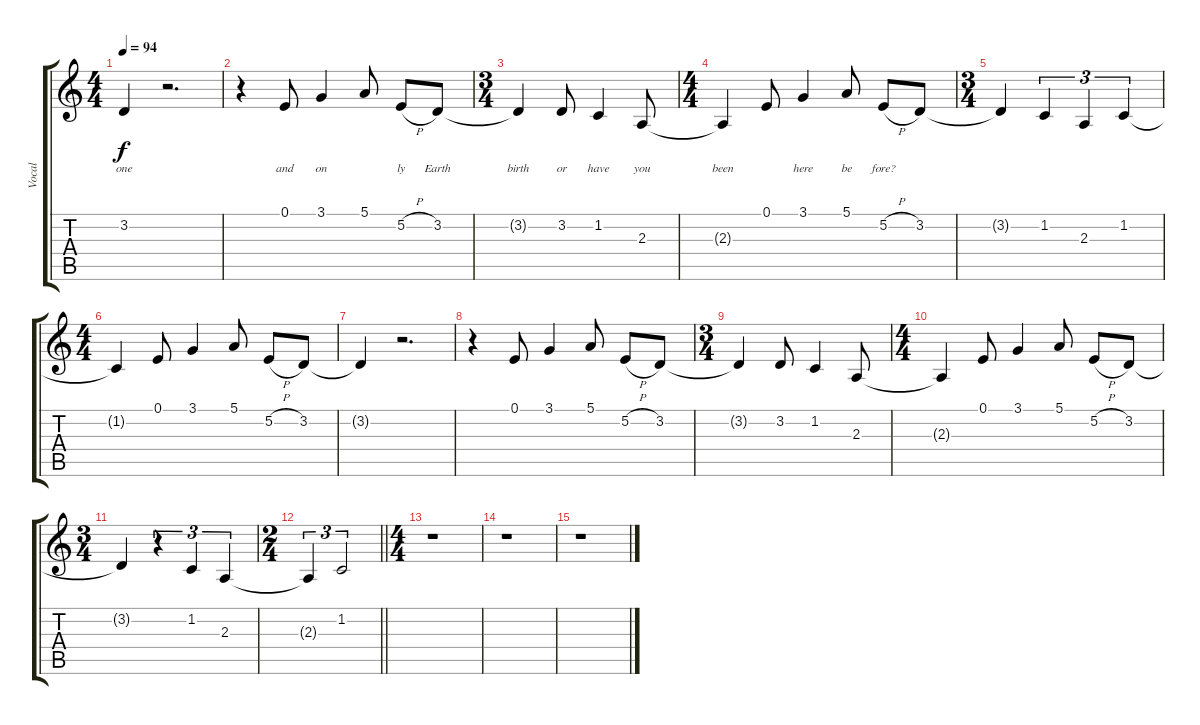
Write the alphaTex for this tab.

\track ("Vocal" "Vocal") {instrument acousticgrandpiano}
\staff {score tabs}
\tuning (E4 B3 G3 D3 A2 E2) {hide}
\ts (4 4)
\tempo 94
\clef g2
\ks c
3.2.4{lyrics (0 "one") lyrics (1 "") lyrics (2 "") lyrics (3 "") lyrics (4 "") dy f} r.2{d} |
r.4 0.1.8{lyrics (0 "and") lyrics (1 "") lyrics (2 "") lyrics (3 "") lyrics (4 "")} 3.1.4{lyrics (0 "on") lyrics (1 "") lyrics (2 "") lyrics (3 "") lyrics (4 "")} 5.1.8{lyrics (0 "") lyrics (1 "") lyrics (2 "") lyrics (3 "") lyrics (4 "")} 5.2{h}.8{lyrics (0 "ly") lyrics (1 "") lyrics (2 "") lyrics (3 "") lyrics (4 "")} 3.2.8{lyrics (0 "Earth") lyrics (1 "") lyrics (2 "") lyrics (3 "") lyrics (4 "")} |
\ts (3 4)
3.2{t}.4{lyrics (0 "birth") lyrics (1 "") lyrics (2 "") lyrics (3 "") lyrics (4 "")} 3.2.8{lyrics (0 "or") lyrics (1 "") lyrics (2 "") lyrics (3 "") lyrics (4 "")} 1.2.4{lyrics (0 "have") lyrics (1 "") lyrics (2 "") lyrics (3 "") lyrics (4 "")} 2.3.8{lyrics (0 "you") lyrics (1 "") lyrics (2 "") lyrics (3 "") lyrics (4 "")} |
\ts (4 4)
2.3{t}.4{lyrics (0 "been") lyrics (1 "") lyrics (2 "") lyrics (3 "") lyrics (4 "")} 0.1.8{lyrics (0 "") lyrics (1 "") lyrics (2 "") lyrics (3 "") lyrics (4 "")} 3.1.4{lyrics (0 "here") lyrics (1 "") lyrics (2 "") lyrics (3 "") lyrics (4 "")} 5.1.8{lyrics (0 "be") lyrics (1 "") lyrics (2 "") lyrics (3 "") lyrics (4 "")} 5.2{h}.8{lyrics (0 "fore?") lyrics (1 "") lyrics (2 "") lyrics (3 "") lyrics (4 "")} 3.2.8 |
\ts (3 4)
3.2{t}.4 1.2.4{tu (3 2)} 2.3.4{tu (3 2)} 1.2.4{tu (3 2)} |
\ts (4 4)
1.2{t}.4 0.1.8 3.1.4 5.1.8 5.2{h}.8 3.2.8 |
3.2{t}.4 r.2{d} |
r.4 0.1.8 3.1.4 5.1.8 5.2{h}.8 3.2.8 |
\ts (3 4)
3.2{t}.4 3.2.8 1.2.4 2.3.8 |
\ts (4 4)
2.3{t}.4 0.1.8 3.1.4 5.1.8 5.2{h}.8 3.2.8 |
\ts (3 4)
3.2{t}.4 r.4{tu (3 2)} 1.2.4{tu (3 2)} 2.3.4{tu (3 2)} |
\ts (2 4)
\barLineRight lightlight
2.3{t}.4{tu (3 2)} 1.2.2{tu (3 2)} |
\ts (4 4)
r.1 |
r.1 |
r.1
